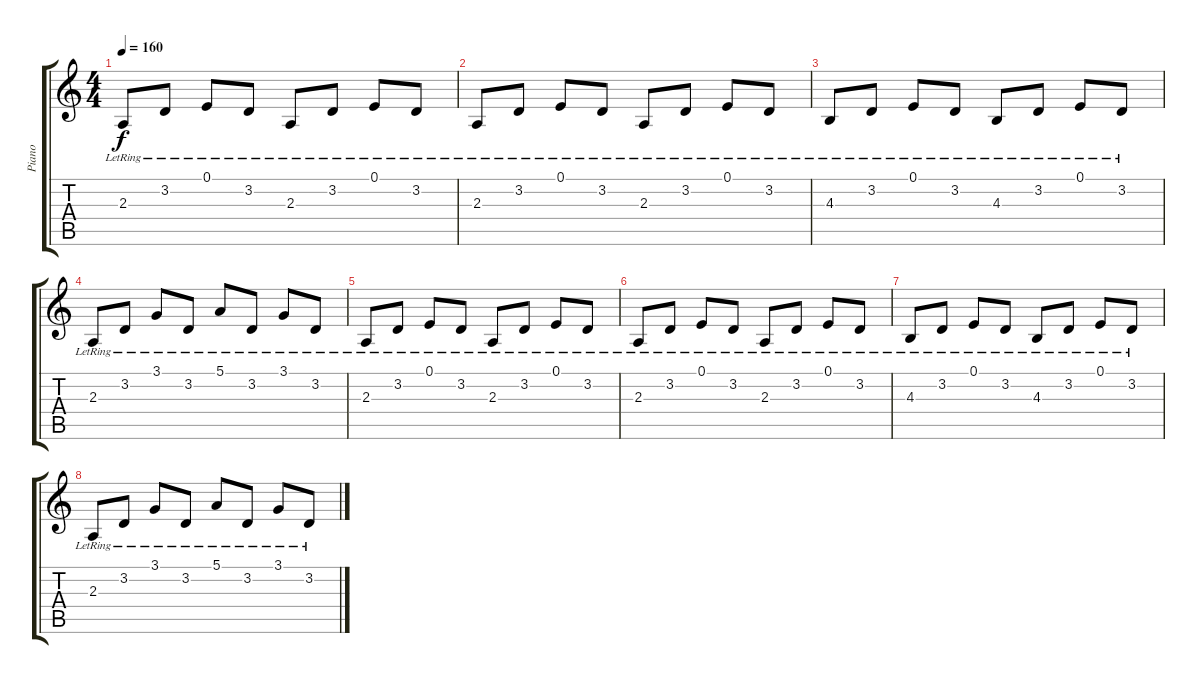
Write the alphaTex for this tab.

\track ("Piano" "Piano") {instrument acousticgrandpiano}
\staff {score tabs}
\tuning (E4 B3 G3 D3 A2 D2) {hide}
\ts (4 4)
\tempo 160
\clef g2
\ks c
2.3{lr}.8{dy f} 3.2{lr}.8 0.1{lr}.8 3.2{lr}.8 2.3{lr}.8 3.2{lr}.8 0.1{lr}.8 3.2{lr}.8 |
2.3{lr}.8 3.2{lr}.8 0.1{lr}.8 3.2{lr}.8 2.3{lr}.8 3.2{lr}.8 0.1{lr}.8 3.2{lr}.8 |
4.3{lr}.8 3.2{lr}.8 0.1{lr}.8 3.2{lr}.8 4.3{lr}.8 3.2{lr}.8 0.1{lr}.8 3.2{lr}.8 |
2.3{lr}.8 3.2{lr}.8 3.1{lr}.8 3.2{lr}.8 5.1{lr}.8 3.2{lr}.8 3.1{lr}.8 3.2{lr}.8 |
2.3{lr}.8 3.2{lr}.8 0.1{lr}.8 3.2{lr}.8 2.3{lr}.8 3.2{lr}.8 0.1{lr}.8 3.2{lr}.8 |
2.3{lr}.8 3.2{lr}.8 0.1{lr}.8 3.2{lr}.8 2.3{lr}.8 3.2{lr}.8 0.1{lr}.8 3.2{lr}.8 |
4.3{lr}.8 3.2{lr}.8 0.1{lr}.8 3.2{lr}.8 4.3{lr}.8 3.2{lr}.8 0.1{lr}.8 3.2{lr}.8 |
2.3{lr}.8 3.2{lr}.8 3.1{lr}.8 3.2{lr}.8 5.1{lr}.8 3.2{lr}.8 3.1{lr}.8 3.2{lr}.8
